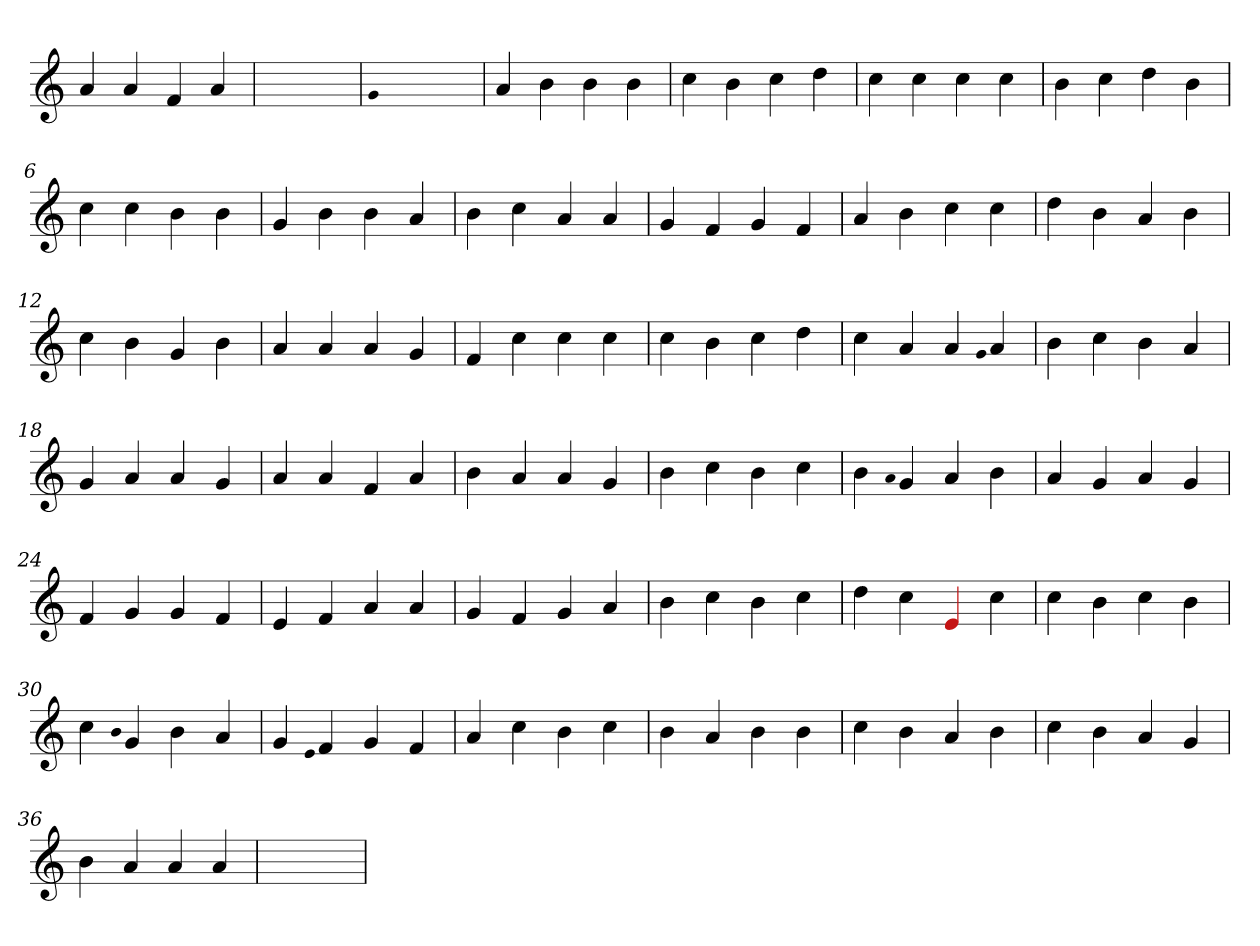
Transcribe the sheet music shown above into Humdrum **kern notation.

**kern
*part1
*staff1
*clefG2
=1
4a
4a
4f
4a
=2
1ryy
=2
qqg
1ryy
=2
4a
4b
4b
4b
=3
4cc
4b
4cc
4dd
=4
4cc
4cc
4cc
4cc
=5
4b
4cc
4dd
4b
=6
4cc
4cc
4b
4b
=7
4g
4b
4b
4a
=8
4b
4cc
4a
4a
=9
4g
4f
4g
4f
=10
4a
4b
4cc
4cc
=11
4dd
4b
4a
4b
=12
4cc
4b
4g
4b
=13
4a
4a
4a
4g
=14
4f
4cc
4cc
4cc
=15
4cc
4b
4cc
4dd
=16
4cc
4a
4a
qqg
4a
=17
4b
4cc
4b
4a
=18
4g
4a
4a
4g
=19
4a
4a
4f
4a
=20
4b
4a
4a
4g
=21
4b
4cc
4b
4cc
=22
4b
qqa
4g
4a
4b
=23
4a
4g
4a
4g
=24
4f
4g
4g
4f
=25
4e
4f
4a
4a
=26
4g
4f
4g
4a
=27
4b
4cc
4b
4cc
=28
4dd
4cc
4Re
4cc
=29
4cc
4b
4cc
4b
=30
4cc
qqb
4g
4b
4a
=31
4g
qqe
4f
4g
4f
=32
4a
4cc
4b
4cc
=33
4b
4a
4b
4b
=34
4cc
4b
4a
4b
=35
4cc
4b
4a
4g
=36
4b
4a
4a
4a
=37
1ryy
=
*-
